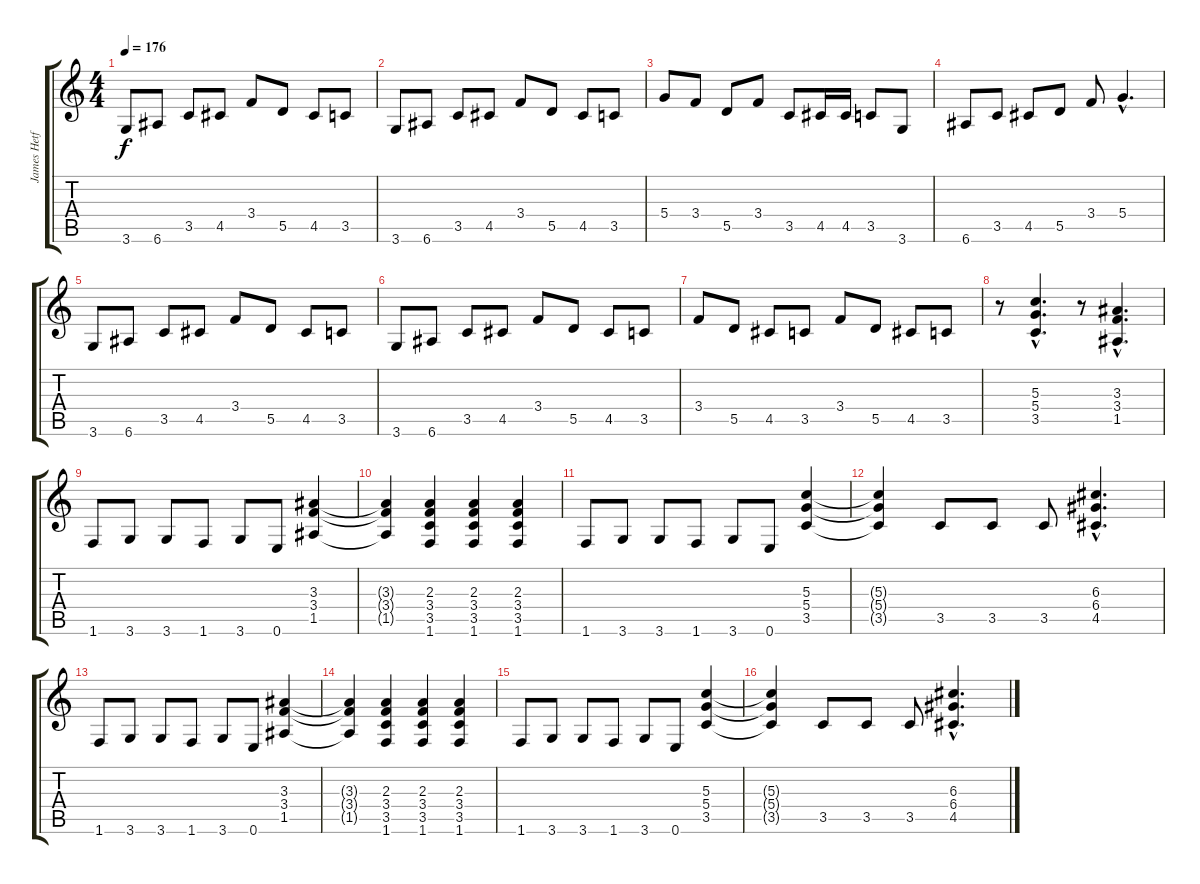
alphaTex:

\track ("James Hetfield" "James Hetf") {instrument distortionguitar}
\staff {score tabs}
\tuning (E4 B3 G3 D3 A2 E2) {hide}
\ts (4 4)
\tempo 176
\clef g2
\ks c
3.6.8{dy f} 6.6.8 3.5.8 4.5.8 3.4.8 5.5.8 4.5.8 3.5.8 |
3.6.8 6.6.8 3.5.8 4.5.8 3.4.8 5.5.8 4.5.8 3.5.8 |
5.4.8 3.4.8 5.5.8 3.4.8 3.5.8 4.5.16 4.5.16 3.5.8 3.6.8 |
6.6.8 3.5.8 4.5.8 5.5.8 3.4.8 5.4{hac}.4{d} |
3.6.8 6.6.8 3.5.8 4.5.8 3.4.8 5.5.8 4.5.8 3.5.8 |
3.6.8 6.6.8 3.5.8 4.5.8 3.4.8 5.5.8 4.5.8 3.5.8 |
3.4.8 5.5.8 4.5.8 3.5.8 3.4.8 5.5.8 4.5.8 3.5.8 |
r.8 (5.3{hac} 5.4{hac} 3.5{hac}).4{d} r.8 (3.3{hac} 3.4{hac} 1.5{hac}).4{d} |
1.6.8 3.6.8 3.6.8 1.6.8 3.6.8 0.6.8 (3.3 3.4 1.5).4 |
(3.3{t} 3.4{t} 1.5{t}).4 (2.3 3.4 3.5 1.6).4 (2.3 3.4 3.5 1.6).4 (2.3 3.4 3.5 1.6).4 |
1.6.8 3.6.8 3.6.8 1.6.8 3.6.8 0.6.8 (5.3 5.4 3.5).4 |
(5.3{t} 5.4{t} 3.5{t}).4 3.5.8 3.5.8 3.5.8 (6.3{hac} 6.4{hac} 4.5{hac}).4{d} |
1.6.8 3.6.8 3.6.8 1.6.8 3.6.8 0.6.8 (3.3 3.4 1.5).4 |
(3.3{t} 3.4{t} 1.5{t}).4 (2.3 3.4 3.5 1.6).4 (2.3 3.4 3.5 1.6).4 (2.3 3.4 3.5 1.6).4 |
1.6.8 3.6.8 3.6.8 1.6.8 3.6.8 0.6.8 (5.3 5.4 3.5).4 |
(5.3{t} 5.4{t} 3.5{t}).4 3.5.8 3.5.8 3.5.8 (6.3{hac} 6.4{hac} 4.5{hac}).4{d}
